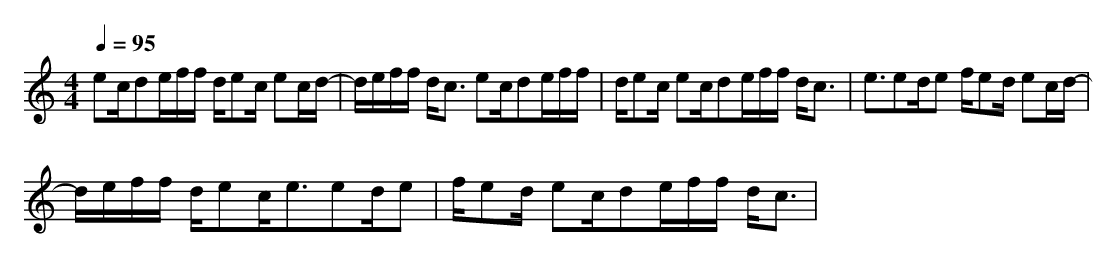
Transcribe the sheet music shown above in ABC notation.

X:1
T:
M: 4/4
L: 1/8
Q:1/4=95
K:C % 0 sharps
ec/2de/2f/2f/2 d/2ec/2 ec/2d/2-|d/2e/2f/2f/2 d<c ec/2de/2f/2f/2|d/2ec/2 ec/2de/2f/2f/2 d<c|e3/2ed/2e f/2ed/2 ec/2d/2-|
d/2e/2f/2f/2 d/2ec<eed/2e|f/2ed/2 ec/2de/2f/2f/2 d<c|
